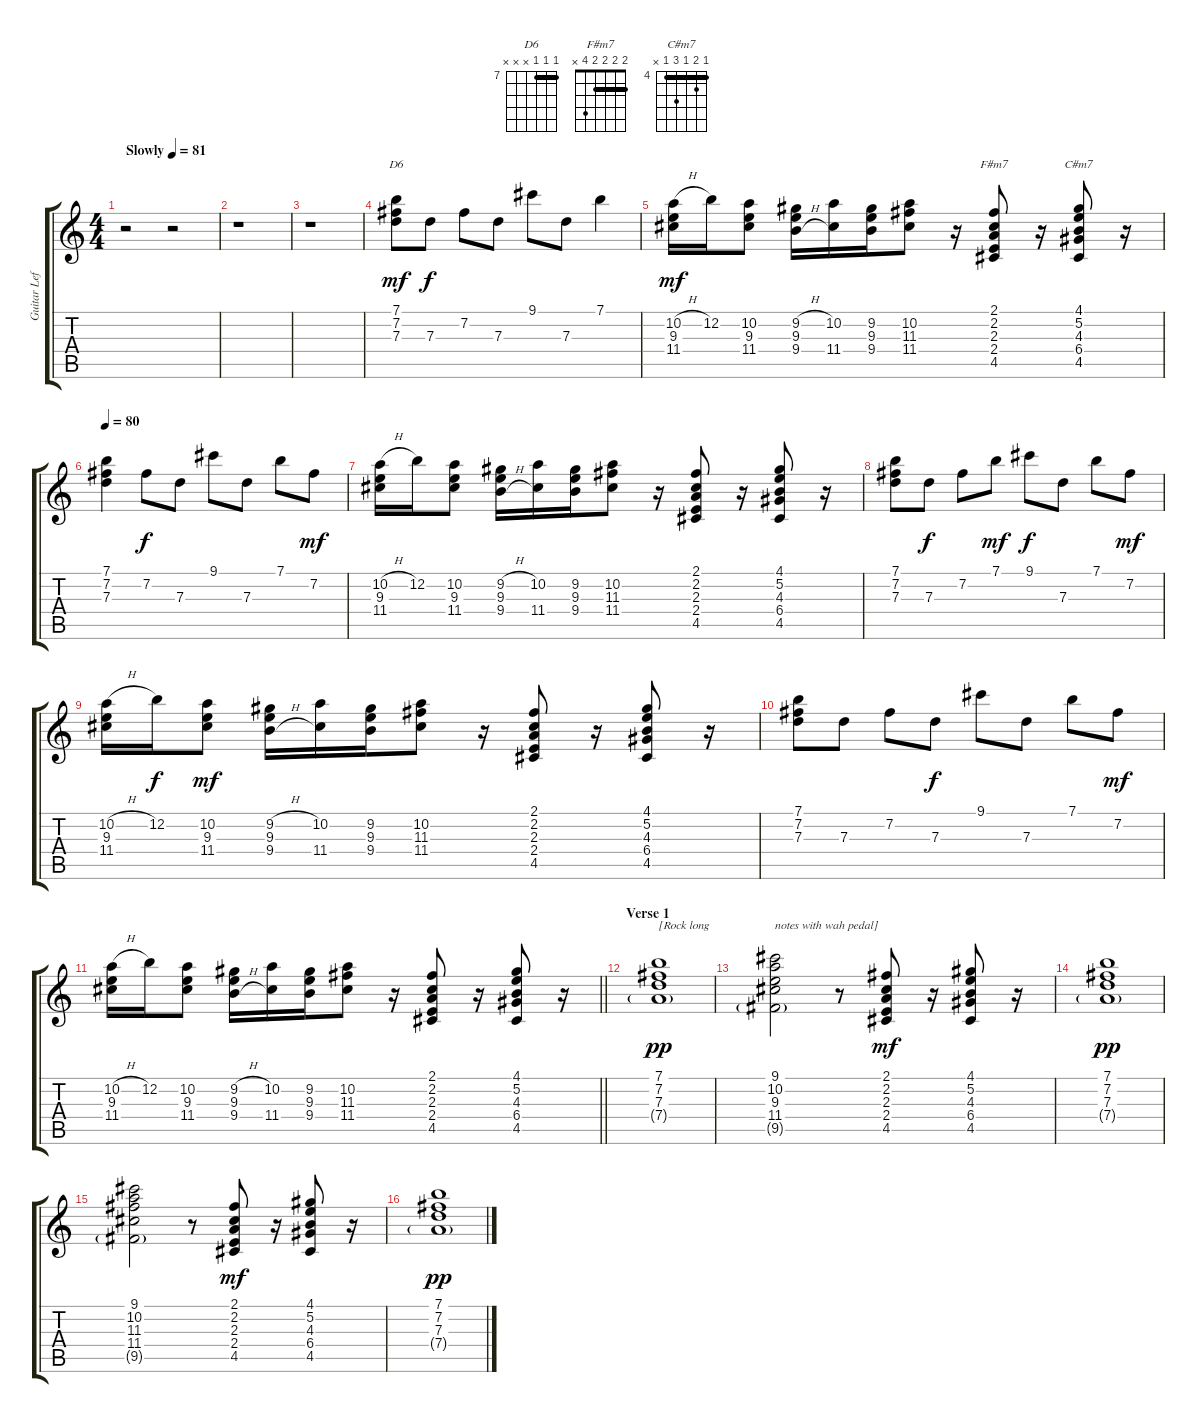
\track ("Guitar Left" "Guitar Lef") {instrument electricguitarjazz}
\staff {score tabs}
\tuning (E4 B3 G3 D3 A2 E2) {hide}
\chord ("D6" 7 7 7 x x x) {firstfret 7 barre 7}
\chord ("F#m7" 2 2 2 2 4 x) {barre 2}
\chord ("C#m7" 4 5 4 6 4 x) {firstfret 4 barre 4}
\ts (4 4)
\tempo (81 "Slowly")
\clef g2
\ks c
r.2{dy mf instrument electricguitarjazz} r.2 |
r.1 |
r.1 |
(7.1 7.2 7.3).8{ch "D6"} 7.3.8{dy f} 7.2.8 7.3.8 9.1.8 7.3.8 7.1.4 |
(10.2{h} 9.3 11.4).16{dy mf} 12.2.16 (10.2 9.3 11.4).8 (9.2{h} 9.3 9.4{h}).16 (10.2 11.4).16 (9.2 9.3 9.4).16 (10.2 11.3 11.4).8 r.16 (2.1 2.2 2.3 2.4 4.5).8{ch "F#m7"} r.16 (4.1 5.2 4.3 6.4 4.5).8{ch "C#m7"} r.16 |
\tempo 80
(7.1 7.2 7.3).4 7.2.8{dy f} 7.3.8 9.1.8 7.3.8 7.1.8 7.2.8{dy mf} |
(10.2{h} 9.3 11.4).16 12.2.16 (10.2 9.3 11.4).8 (9.2{h} 9.3 9.4{h}).16 (10.2 11.4).16 (9.2 9.3 9.4).16 (10.2 11.3 11.4).8 r.16 (2.1 2.2 2.3 2.4 4.5).8 r.16 (4.1 5.2 4.3 6.4 4.5).8 r.16 |
(7.1 7.2 7.3).8 7.3.8{dy f} 7.2.8 7.1.8{dy mf} 9.1.8{dy f} 7.3.8 7.1.8 7.2.8{dy mf} |
(10.2{h} 9.3 11.4).16 12.2.16{dy f} (10.2 9.3 11.4).8{dy mf} (9.2{h} 9.3 9.4{h}).16 (10.2 11.4).16 (9.2 9.3 9.4).16 (10.2 11.3 11.4).8 r.16 (2.1 2.2 2.3 2.4 4.5).8 r.16 (4.1 5.2 4.3 6.4 4.5).8 r.16 |
(7.1 7.2 7.3).8 7.3.8 7.2.8 7.3.8{dy f} 9.1.8 7.3.8 7.1.8 7.2.8{dy mf} |
\barLineRight lightlight
(10.2{h} 9.3 11.4).16 12.2.16 (10.2 9.3 11.4).8 (9.2{h} 9.3 9.4{h}).16 (10.2 11.4).16 (9.2 9.3 9.4).16 (10.2 11.3 11.4).8 r.16 (2.1 2.2 2.3 2.4 4.5).8 r.16 (4.1 5.2 4.3 6.4 4.5).8 r.16 |
\section ("" "Verse 1")
(7.1 7.2 7.3 7.4{g}).1{txt "[Rock long " dy pp} |
(9.1 10.2 9.3 11.4 9.5{g}).2{txt "notes with wah pedal]"} r.8 (2.1 2.2 2.3 2.4 4.5).8{dy mf} r.16 (4.1 5.2 4.3 6.4 4.5).8 r.16 |
(7.1 7.2 7.3 7.4{g}).1{dy pp} |
(9.1 10.2 11.3 11.4 9.5{g}).2 r.8 (2.1 2.2 2.3 2.4 4.5).8{dy mf} r.16 (4.1 5.2 4.3 6.4 4.5).8 r.16 |
(7.1 7.2 7.3 7.4{g}).1{dy pp}
